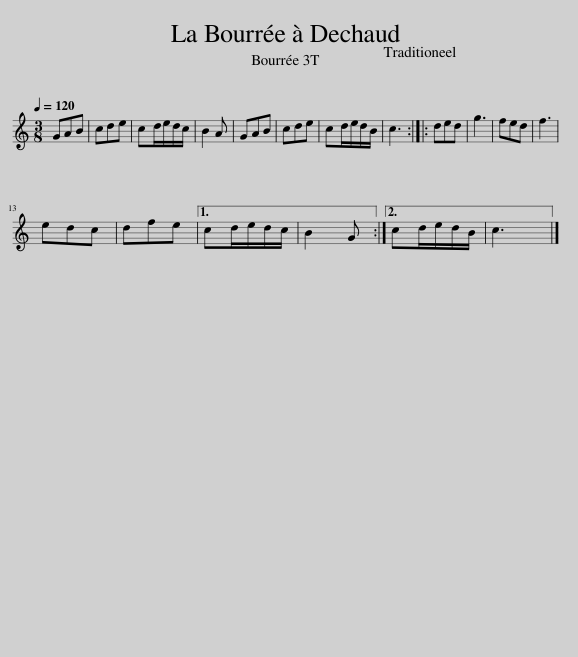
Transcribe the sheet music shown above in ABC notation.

X:1
L:1/8
Q:1/4=120
M:3/8
I:linebreak $
K:C
V:1 treble
V:1
 GAB | cde | cd/e/d/c/ | B2 A | GAB | %5
 cde | cd/e/d/B/ | c3 :: ded | g3 | %10
 fed | f3 |$ edc | dfe |1 cd/e/d/c/ | %15
 B2 G :|2 cd/e/d/B/ | c3 |] %18
